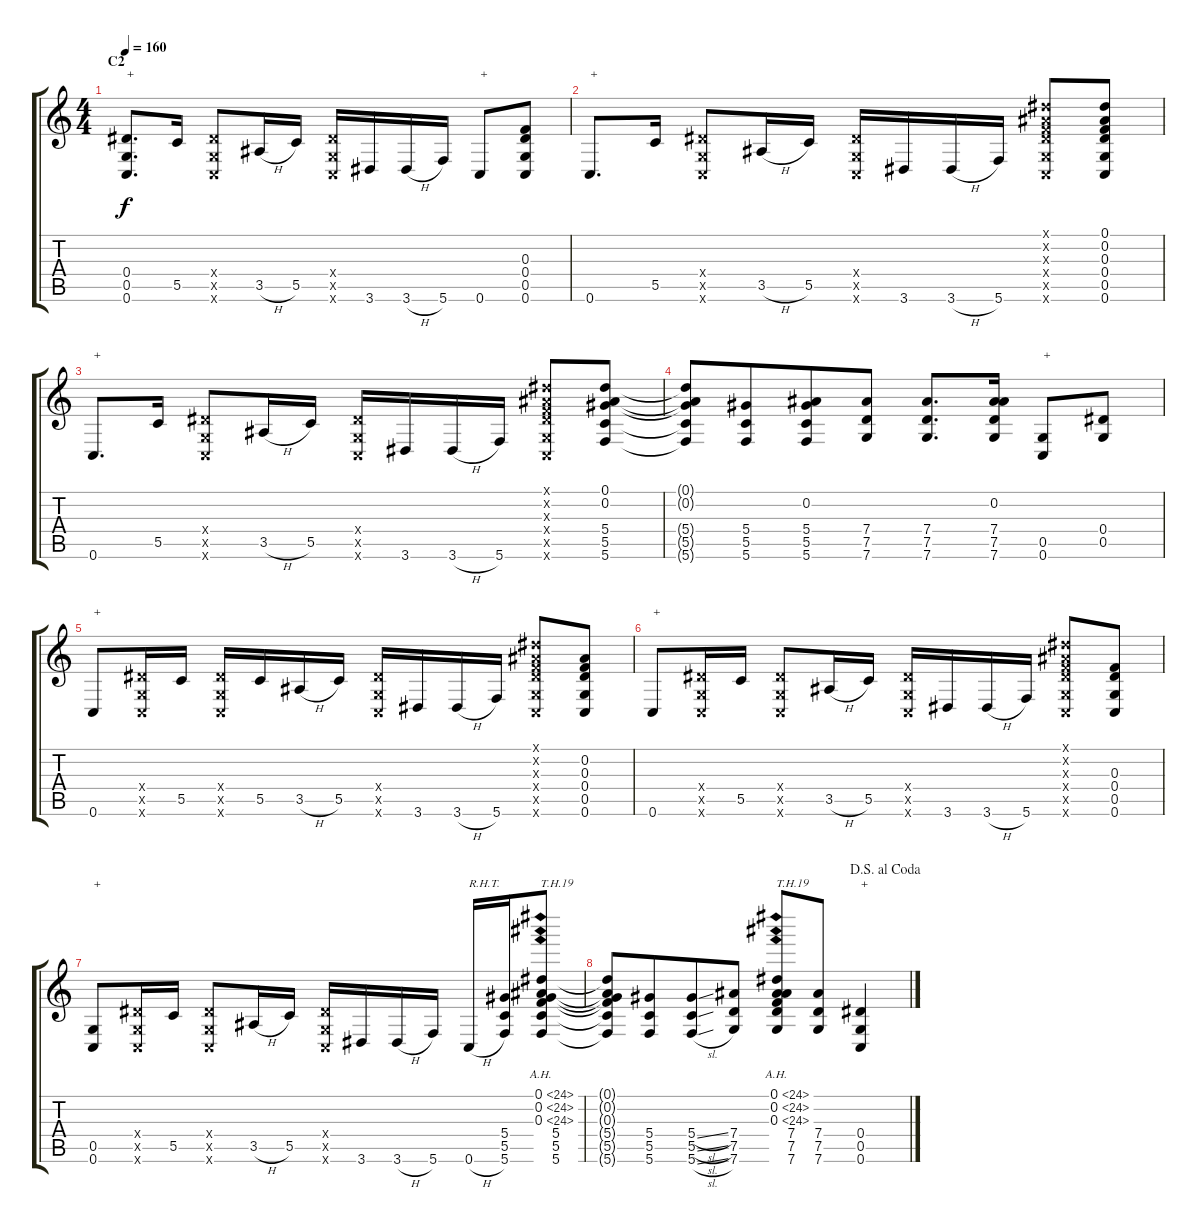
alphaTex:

\track "" {instrument acousticguitarsteel}
\staff {score tabs}
\tuning (Eb4 Bb3 F3 Eb3 G2 C2) {hide}
\ts (4 4)
\section ("" "C2")
\tempo 160
\clef g2
\ks c
(0.4 0.5 0.6).8{d txt "+" dy f} 5.5.16 (0.4{x} 0.5{x} 0.6{x}).8 3.5{h}.16 5.5.16 (0.4{x} 0.5{x} 0.6{x}).16 3.6.16 3.6{h}.16 5.6.16 0.6.8{txt "+"} (0.3 0.4 0.5 0.6).8 |
0.6.8{d txt "+"} 5.5.16 (0.4{x} 0.5{x} 0.6{x}).8 3.5{h}.16 5.5.16 (0.4{x} 0.5{x} 0.6{x}).16 3.6.16 3.6{h}.16 5.6.16 (0.1{x} 0.2{x} 0.3{x} 0.4{x} 0.5{x} 0.6{x}).8 (0.1 0.2 0.3 0.4 0.5 0.6).8 |
0.6.8{d txt "+"} 5.5.16 (0.4{x} 0.5{x} 0.6{x}).8 3.5{h}.16 5.5.16 (0.4{x} 0.5{x} 0.6{x}).16 3.6.16 3.6{h}.16 5.6.16 (0.1{x} 0.2{x} 0.3{x} 0.4{x} 0.5{x} 0.6{x}).8 (0.1 0.2 5.4 5.5 5.6).8 |
(0.1{t} 0.2{t} 5.4{t} 5.5{t} 5.6{t}).8 (5.4 5.5 5.6).8{beam merge} (0.2 5.4 5.5 5.6).8 (7.4 7.5 7.6).8 (7.4 7.5 7.6).8{d} (0.2 7.4 7.5 7.6).16 (0.5 0.6).8{txt "+"} (0.4 0.5).8 |
0.6.8{txt "+"} (0.4{x} 0.5{x} 0.6{x}).16 5.5.16 (0.4{x} 0.5{x} 0.6{x}).16 5.5.16 3.5{h}.16 5.5.16 (0.4{x} 0.5{x} 0.6{x}).16 3.6.16 3.6{h}.16 5.6.16 (0.1{x} 0.2{x} 0.3{x} 0.4{x} 0.5{x} 0.6{x}).8 (0.2 0.3 0.4 0.5 0.6).8 |
0.6.8{txt "+"} (0.4{x} 0.5{x} 0.6{x}).16 5.5.16 (0.4{x} 0.5{x} 0.6{x}).8 3.5{h}.16 5.5.16 (0.4{x} 0.5{x} 0.6{x}).16 3.6.16 3.6{h}.16 5.6.16 (0.1{x} 0.2{x} 0.3{x} 0.4{x} 0.5{x} 0.6{x}).8 (0.3 0.4 0.5 0.6).8 |
(0.5 0.6).8{txt "+"} (0.4{x} 0.5{x} 0.6{x}).16 5.5.16 (0.4{x} 0.5{x} 0.6{x}).8 3.5{h}.16 5.5.16 (0.4{x} 0.5{x} 0.6{x}).16 3.6.16 3.6{h}.16 5.6.16 0.6{h}.16{txt "R.H.T."} (5.4 5.5 5.6).16 (0.1{ah 24} 0.2{ah 24} 0.3{ah 24} 5.4 5.5 5.6).8{txt "T.H.19"} |
\jump dalsegnoalcoda
(0.1{t} 0.2{t} 0.3{t} 5.4{t} 5.5{t} 5.6{t}).8 (5.4 5.5 5.6).8{beam merge} (5.4{sl} 5.5{sl} 5.6{sl}).8 (7.4 7.5 7.6).8 (0.1{ah 24} 0.2{ah 24} 0.3{ah 24} 7.4 7.5 7.6).8{txt "T.H.19"} (7.4 7.5 7.6).8 (0.4 0.5 0.6).4{txt "+"}
